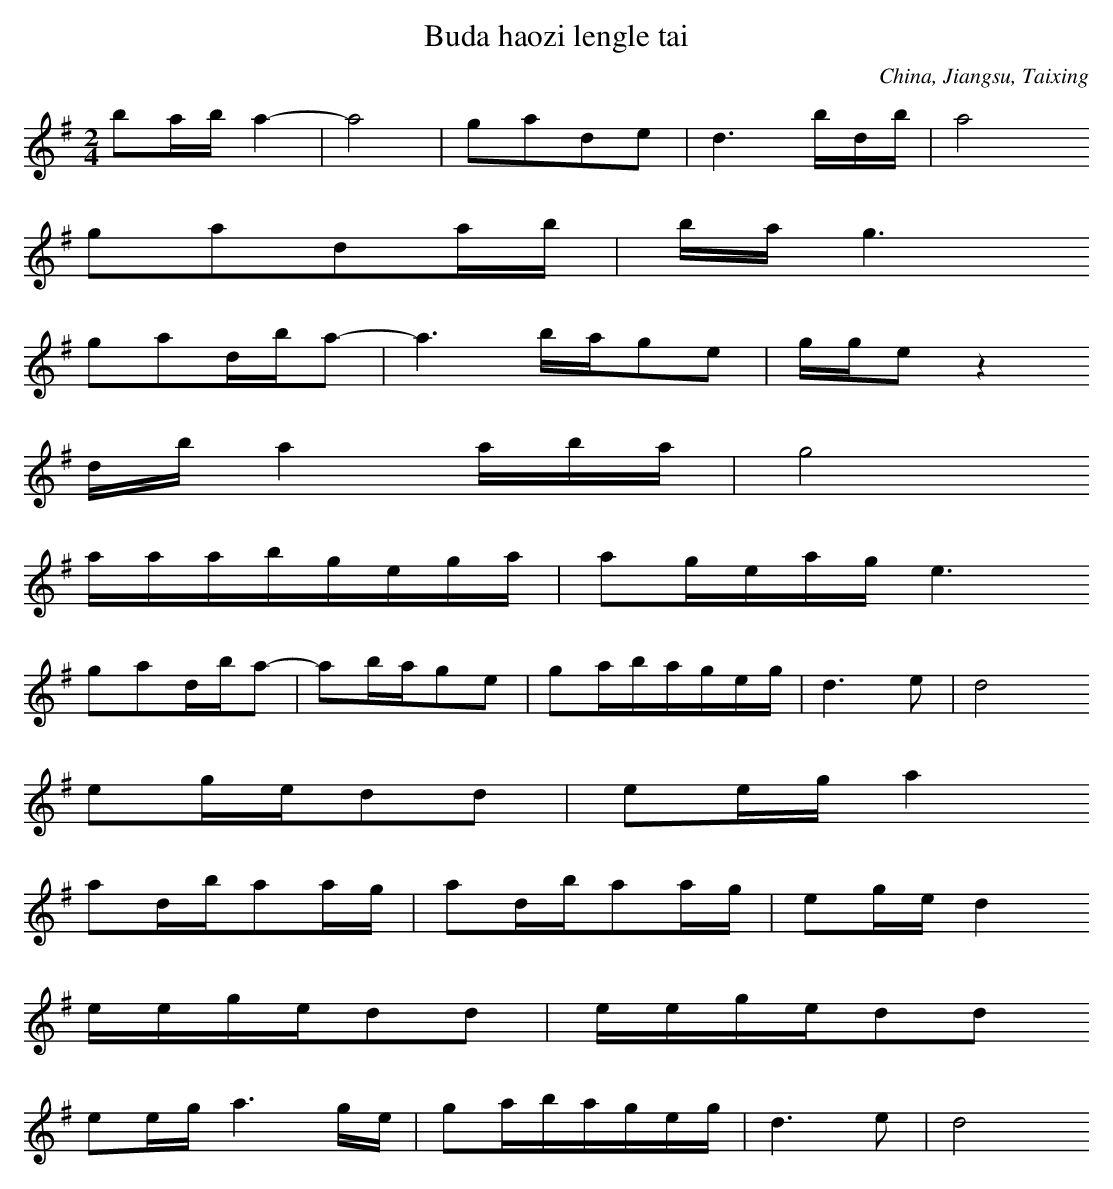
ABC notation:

X:1
T: Buda haozi lengle tai
O: China, Jiangsu, Taixing
M: 2/4
L: 1/16
K: G
b2aba4- | a8 | g2a2d2e2 | d6bdb | a8
g2a2d2ab | bag6
g2a2dba2- | a6bag2e2 | gge2z4
dba4aba | g8
aaabgega | a2geage6
g2a2dba2- | a2bag2e2 | g2abageg | d6e2 | d8
e2ged2d2 | e2ega4
a2dba2ag | a2dba2ag | e2ged4
eeged2d2 | eeged2d2
e2ega6ge | g2abageg | d6e2 | d8
